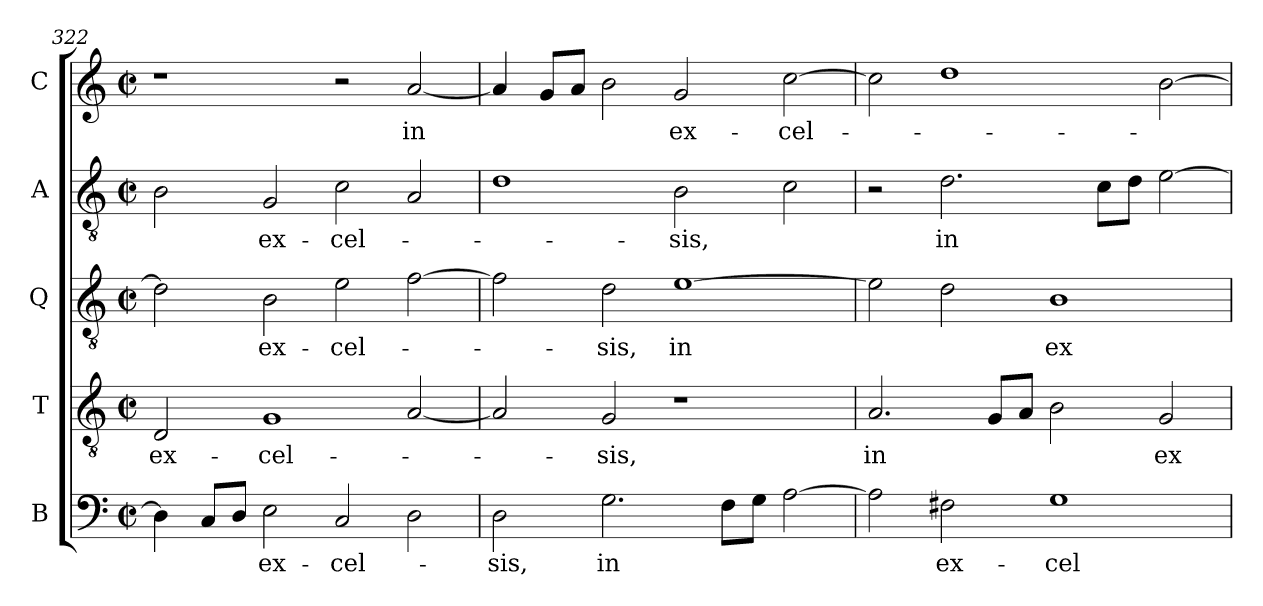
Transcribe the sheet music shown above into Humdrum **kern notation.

**kern	**text	**kern	**text	**kern	**text	**kern	**text	**kern	**text
*part5	*part5	*part4	*part4	*part3	*part3	*part2	*part2	*part1	*part1
*staff5	*staff5	*staff4	*staff4	*staff3	*staff3	*staff2	*staff2	*staff1	*staff1
*I"B	*	*I"T	*	*I"Q	*	*I"A	*	*I"C	*
*I'B	*	*I'T	*	*I'Q	*	*I'A	*	*I'C	*
*clefF4	*	*clefGv2	*	*clefGv2	*	*clefGv2	*	*clefG2	*
*M2/2	*	*M2/2	*	*M2/2	*	*M2/2	*	*M2/2	*
*met(c|)	*	*met(c|)	*	*met(c|)	*	*met(c|)	*	*met(c|)	*
=322	=322	=322	=322	=322	=322	=322	=322	=322	=322
!	!	!	!LO:LY:b:cj	!	!	!	!	!	!
4D\]	.	2D/	ex-	2d\]	.	2B\	.	1r	.
8C/L	.	.	.	.	.	.	.	.	.
8D/J	.	.	.	.	.	.	.	.	.
!	!LO:LY:b:cj	!	!LO:LY:b:cj	!	!LO:LY:b:cj	!	!LO:LY:b:cj	!	!
2E\	ex-	1G	-cel-	2B\	ex-	2G/	ex-	.	.
!	!LO:LY:b:cj	!	!	!	!LO:LY:b:cj	!	!LO:LY:b:cj	!	!
2C/	-cel-	.	.	2e\	-cel-	2c\	-cel-	2r	.
!	!	!	!	!	!	!	!	!	!LO:LY:b:cj
2D\	.	[<2A/	.	[>2f\	.	2A/	.	[<2a/	in
=323	=323	=323	=323	=323	=323	=323	=323	=323	=323
!	!LO:LY:b:cj	!	!	!	!	!	!	!	!
2D\	-sis,	2A/]	.	2f\]	.	1d	.	4a/]	.
.	.	.	.	.	.	.	.	8g/L	.
.	.	.	.	.	.	.	.	8a/J	.
!	!LO:LY:b:cj	!	!LO:LY:b:cj	!	!LO:LY:b:cj	!	!	!	!
2.G\	in	2G/	-sis,	2d\	-sis,	.	.	2b\	.
!	!	!	!	!	!LO:LY:b:cj	!	!LO:LY:b:cj	!	!LO:LY:b:cj
.	.	1r	.	[>1e	in	2B\	-sis,	2g/	ex-
8F\L	.	.	.	.	.	.	.	.	.
8G\J	.	.	.	.	.	.	.	.	.
!	!	!	!	!	!	!	!	!	!LO:LY:b:cj
[>2A\	.	.	.	.	.	2c\	.	[>2cc\	-cel-
!!LO:LB:g=z
=324	=324	=324	=324	=324	=324	=324	=324	=324	=324
!	!	!	!LO:LY:b:cj	!	!	!	!	!	!
2A\]	.	2.A/	in	2e\]	.	2r	.	2cc\]	.
!	!LO:LY:b:cj	!	!	!	!	!	!LO:LY:b:cj	!	!
2F#X\	ex-	.	.	2d\	.	2.d\	in	1dd	.
.	.	8G/L	.	.	.	.	.	.	.
.	.	8A/J	.	.	.	.	.	.	.
!	!LO:LY:b:cj	!	!	!	!LO:LY:b:cj	!	!	!	!
1G	-cel-	2B\	.	1B	ex-	.	.	.	.
.	.	.	.	.	.	8c\L	.	.	.
.	.	.	.	.	.	8d\J	.	.	.
!	!	!	!LO:LY:b:cj	!	!	!	!	!	!
.	.	2G/	ex-	.	.	[>2e\	.	[>2b\	.
=	=	=	=	=	=	=	=	=	=
*-	*-	*-	*-	*-	*-	*-	*-	*-	*-
